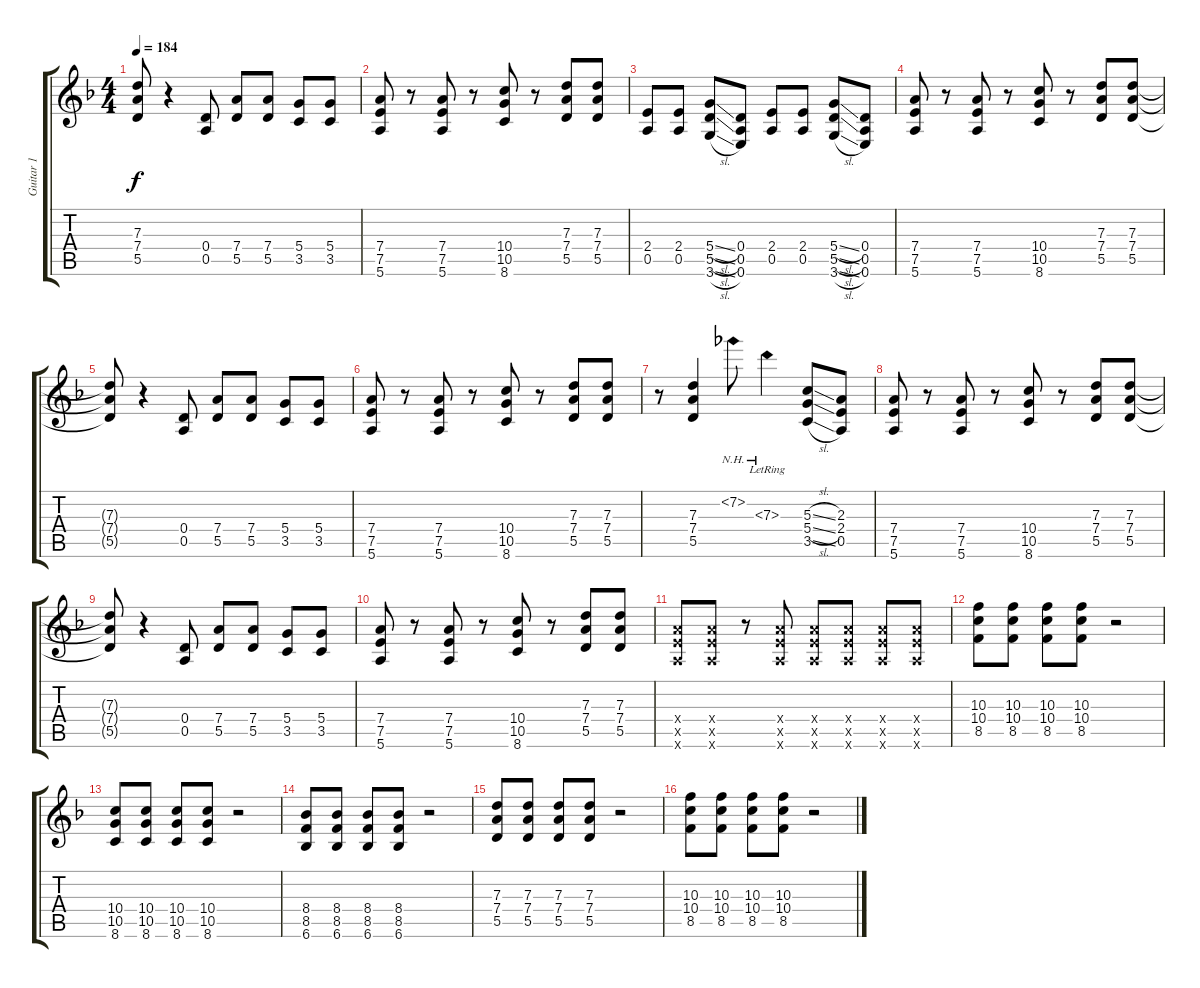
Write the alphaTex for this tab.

\track ("Guitar 1" "Guitar 1") {instrument overdrivenguitar}
\staff {score tabs}
\tuning (E4 B3 G3 D3 A2 E2) {hide}
\ts (4 4)
\tempo 184
\clef g2
\ks f
(7.3{t} 7.4{t} 5.5{t}).8{dy f} r.4 (0.4 0.5).8 (7.4 5.5).8 (7.4 5.5).8 (5.4 3.5).8 (5.4 3.5).8 |
(7.4 7.5 5.6).8 r.8 (7.4 7.5 5.6).8 r.8 (10.4 10.5 8.6).8 r.8 (7.3 7.4 5.5).8 (7.3 7.4 5.5).8 |
(2.4 0.5).8 (2.4 0.5).8 (5.4{sl} 5.5{sl} 3.6{sl}).8 (0.4 0.5 0.6).8 (2.4 0.5).8 (2.4 0.5).8 (5.4{sl} 5.5{sl} 3.6{sl}).8 (0.4 0.5 0.6).8 |
(7.4 7.5 5.6).8 r.8 (7.4 7.5 5.6).8 r.8 (10.4 10.5 8.6).8 r.8 (7.3 7.4 5.5).8 (7.3 7.4 5.5).8 |
(7.3{t} 7.4{t} 5.5{t}).8 r.4 (0.4 0.5).8 (7.4 5.5).8 (7.4 5.5).8 (5.4 3.5).8 (5.4 3.5).8 |
(7.4 7.5 5.6).8 r.8 (7.4 7.5 5.6).8 r.8 (10.4 10.5 8.6).8 r.8 (7.3 7.4 5.5).8 (7.3 7.4 5.5).8 |
r.8 (7.3 7.4 5.5).4 7.2{nh}.8 7.3{nh lr}.4 (5.3{sl} 5.4{sl} 3.5{sl}).8 (2.3 2.4 0.5).8 |
(7.4 7.5 5.6).8 r.8 (7.4 7.5 5.6).8 r.8 (10.4 10.5 8.6).8 r.8 (7.3 7.4 5.5).8 (7.3 7.4 5.5).8 |
(7.3{t} 7.4{t} 5.5{t}).8 r.4 (0.4 0.5).8 (7.4 5.5).8 (7.4 5.5).8 (5.4 3.5).8 (5.4 3.5).8 |
(7.4 7.5 5.6).8 r.8 (7.4 7.5 5.6).8 r.8 (10.4 10.5 8.6).8 r.8 (7.3 7.4 5.5).8 (7.3 7.4 5.5).8 |
(7.4{x} 7.5{x} 5.6{x}).8 (7.4{x} 7.5{x} 5.6{x}).8 r.8 (7.4{x} 7.5{x} 5.6{x}).8 (7.4{x} 7.5{x} 5.6{x}).8 (7.4{x} 7.5{x} 5.6{x}).8 (7.4{x} 7.5{x} 5.6{x}).8 (7.4{x} 7.5{x} 5.6{x}).8 |
(10.3 10.4 8.5).8 (10.3 10.4 8.5).8 (10.3 10.4 8.5).8 (10.3 10.4 8.5).8 r.2 |
(10.4 10.5 8.6).8 (10.4 10.5 8.6).8 (10.4 10.5 8.6).8 (10.4 10.5 8.6).8 r.2 |
(8.4 8.5 6.6).8 (8.4 8.5 6.6).8 (8.4 8.5 6.6).8 (8.4 8.5 6.6).8 r.2 |
(7.3 7.4 5.5).8 (7.3 7.4 5.5).8 (7.3 7.4 5.5).8 (7.3 7.4 5.5).8 r.2 |
(10.3 10.4 8.5).8 (10.3 10.4 8.5).8 (10.3 10.4 8.5).8 (10.3 10.4 8.5).8 r.2
